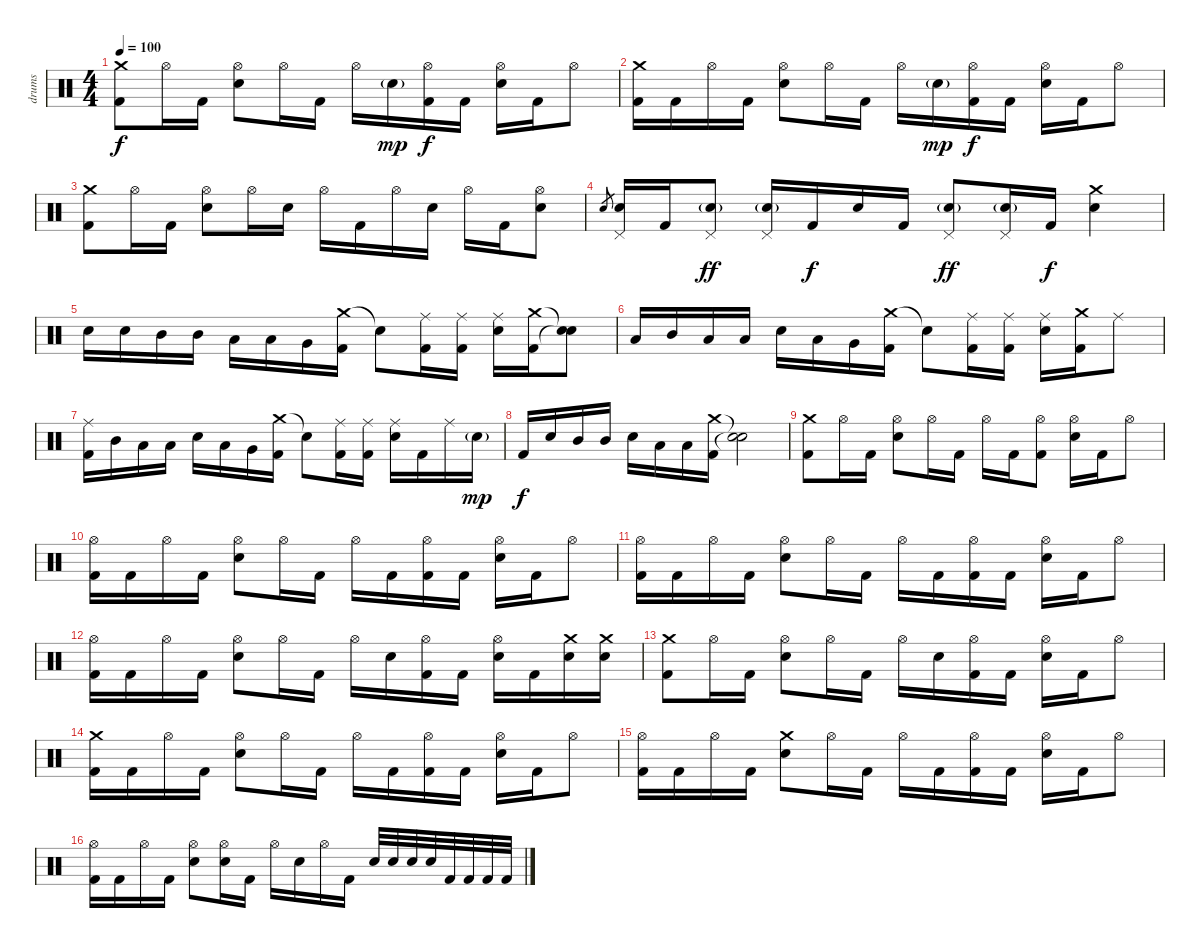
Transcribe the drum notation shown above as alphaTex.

\track ("drums" "drums") {instrument percussion}
\staff {score}
\articulation defaults
\ts (4 4)
\tempo 100
\clef neutral
\ks c
("Crash medium (hit)" "Kick (hit) 2").8{dy f} "Hi-Hat (open)".16 "Kick (hit) 2".16 ("Hi-Hat (open)" "Snare (hit) 2").8 "Hi-Hat (open)".16 "Kick (hit) 2".16 "Hi-Hat (open)".16 "Snare (hit) 2"{g}.16{dy mp} ("Hi-Hat (open)" "Kick (hit) 2").16{dy f} "Kick (hit) 2".16 ("Hi-Hat (open)" "Snare (hit) 2").16 "Kick (hit) 2".16 "Hi-Hat (open)".8 |
("Crash medium (hit)" "Kick (hit) 2").16 "Kick (hit) 2".16 "Hi-Hat (open)".16 "Kick (hit) 2".16 ("Hi-Hat (open)" "Snare (hit) 2").8 "Hi-Hat (open)".16 "Kick (hit) 2".16 "Hi-Hat (open)".16 "Snare (hit) 2"{g}.16{dy mp} ("Hi-Hat (open)" "Kick (hit) 2").16{dy f} "Kick (hit) 2".16 ("Hi-Hat (open)" "Snare (hit) 2").16 "Kick (hit) 2".16 "Hi-Hat (open)".8 |
("Crash medium (hit)" "Kick (hit) 2").8 "Hi-Hat (open)".16 "Kick (hit) 2".16 ("Hi-Hat (open)" "Snare (hit) 2").8 "Hi-Hat (open)".16 "Snare (hit) 2".16 "Hi-Hat (open)".16 "Kick (hit) 2".16 "Hi-Hat (open)".16 "Snare (hit) 2".16 "Hi-Hat (open)".16 "Kick (hit) 2".16 ("Hi-Hat (open)" "Snare (hit) 2").8 |
"Snare (hit) 2".8{gr} ("Snare (hit) 2" "Pedal Hi-Hat (hit)").16 "Kick (hit) 2".16 ("Snare (hit) 2"{g} "Pedal Hi-Hat (hit)").8{dy ff} ("Snare (hit) 2"{g} "Pedal Hi-Hat (hit)").16 "Kick (hit) 2".16{dy f} "Snare (hit) 2".16 "Kick (hit) 2".16 ("Snare (hit) 2"{g} "Pedal Hi-Hat (hit)").8{dy ff} ("Snare (hit) 2"{g} "Pedal Hi-Hat (hit)").16 "Kick (hit) 2".16{dy f} ("Crash medium (hit)" "Snare (hit) 2").4 |
"Snare (hit) 2".16 "Snare (hit) 2".16 "Mid Tom (hit)".16 "Mid Tom (hit)".16 "Low Tom (hit)".16 "Low Tom (hit)".16 "Very Low Tom (hit)".16 ("Crash medium (hit)" "Kick (hit) 2").16 "Snare (hit)"{t}.8 ("Ride (middle)" "Kick (hit) 2").16 ("Ride (middle)" "Kick (hit) 2").16 ("Ride (middle)" "Snare (hit) 2").16 ("Crash medium (hit)" "Kick (hit) 2").16 ("Snare (hit)"{t} "Snare (hit)"{t}).8 |
"Low Tom (hit)".16 "Mid Tom (hit)".16 "Low Tom (hit)".16 "Low Tom (hit)".16 "Snare (hit) 2".16 "Low Tom (hit)".16 "Very Low Tom (hit)".16 ("Crash medium (hit)" "Kick (hit) 2").16 "Snare (hit)"{t}.8 ("Ride (middle)" "Kick (hit) 2").16 ("Ride (middle)" "Kick (hit) 2").16 ("Ride (middle)" "Snare (hit) 2").16 ("Crash medium (hit)" "Kick (hit) 2").16 "Ride (middle)".8 |
("Ride (middle)" "Kick (hit) 2").16 "Mid Tom (hit)".16 "Low Tom (hit)".16 "Low Tom (hit)".16 "Snare (hit) 2".16 "Low Tom (hit)".16 "Very Low Tom (hit)".16 ("Crash medium (hit)" "Kick (hit) 2").16 "Snare (hit)"{t}.8 ("Ride (middle)" "Kick (hit) 2").16 ("Ride (middle)" "Kick (hit) 2").16 ("Ride (middle)" "Snare (hit) 2").16 "Kick (hit) 2".16 "Ride (middle)".16 "Snare (hit) 2"{g}.16{dy mp} |
"Kick (hit) 2".16{dy f} "Snare (hit) 2".16 "Mid Tom (hit)".16 "Mid Tom (hit)".16 "Snare (hit) 2".16 "Low Tom (hit)".16 "Low Tom (hit)".16 ("Crash medium (hit)" "Kick (hit) 2").16 ("Snare (hit)"{t} "Snare (hit)"{t}).2 |
("Crash medium (hit)" "Kick (hit) 2").8 "Hi-Hat (open)".16 "Kick (hit) 2".16 ("Hi-Hat (open)" "Snare (hit) 2").8 "Hi-Hat (open)".16 "Kick (hit) 2".16 "Hi-Hat (open)".16 "Kick (hit) 2".16 ("Hi-Hat (open)" "Kick (hit) 2").8 ("Hi-Hat (open)" "Snare (hit) 2").16 "Kick (hit) 2".16 "Hi-Hat (open)".8 |
("Hi-Hat (open)" "Kick (hit) 2").16 "Kick (hit) 2".16 "Hi-Hat (open)".16 "Kick (hit) 2".16 ("Hi-Hat (open)" "Snare (hit) 2").8 "Hi-Hat (open)".16 "Kick (hit) 2".16 "Hi-Hat (open)".16 "Kick (hit) 2".16 ("Hi-Hat (open)" "Kick (hit) 2").16 "Kick (hit) 2".16 ("Hi-Hat (open)" "Snare (hit) 2").16 "Kick (hit) 2".16 "Hi-Hat (open)".8 |
("Hi-Hat (open)" "Kick (hit) 2").16 "Kick (hit) 2".16 "Hi-Hat (open)".16 "Kick (hit) 2".16 ("Hi-Hat (open)" "Snare (hit) 2").8 "Hi-Hat (open)".16 "Kick (hit) 2".16 "Hi-Hat (open)".16 "Kick (hit) 2".16 ("Hi-Hat (open)" "Kick (hit) 2").16 "Kick (hit) 2".16 ("Hi-Hat (open)" "Snare (hit) 2").16 "Kick (hit) 2".16 "Hi-Hat (open)".8 |
("Hi-Hat (open)" "Kick (hit) 2").16 "Kick (hit) 2".16 "Hi-Hat (open)".16 "Kick (hit) 2".16 ("Hi-Hat (open)" "Snare (hit) 2").8 "Hi-Hat (open)".16 "Kick (hit) 2".16 "Hi-Hat (open)".16 "Snare (hit) 2".16 ("Hi-Hat (open)" "Kick (hit) 2").16 "Kick (hit) 2".16 ("Hi-Hat (open)" "Snare (hit) 2").16 "Kick (hit) 2".16 ("Crash medium (hit)" "Snare (hit) 2").16 ("Crash medium (hit)" "Snare (hit) 2").16 |
("Crash medium (hit)" "Kick (hit) 2").8 "Hi-Hat (open)".16 "Kick (hit) 2".16 ("Hi-Hat (open)" "Snare (hit) 2").8 "Hi-Hat (open)".16 "Kick (hit) 2".16 "Hi-Hat (open)".16 "Snare (hit) 2".16 ("Hi-Hat (open)" "Kick (hit) 2").16 "Kick (hit) 2".16 ("Hi-Hat (open)" "Snare (hit) 2").16 "Kick (hit) 2".16 "Hi-Hat (open)".8 |
("Crash medium (hit)" "Kick (hit) 2").16 "Kick (hit) 2".16 "Hi-Hat (open)".16 "Kick (hit) 2".16 ("Hi-Hat (open)" "Snare (hit) 2").8 "Hi-Hat (open)".16 "Kick (hit) 2".16 "Hi-Hat (open)".16 "Kick (hit) 2".16 ("Hi-Hat (open)" "Kick (hit) 2").16 "Kick (hit) 2".16 ("Hi-Hat (open)" "Snare (hit) 2").16 "Kick (hit) 2".16 "Hi-Hat (open)".8 |
("Hi-Hat (open)" "Kick (hit) 2").16 "Kick (hit) 2".16 "Hi-Hat (open)".16 "Kick (hit) 2".16 ("Crash medium (hit)" "Snare (hit) 2").8 "Hi-Hat (open)".16 "Kick (hit) 2".16 "Hi-Hat (open)".16 "Kick (hit) 2".16 ("Hi-Hat (open)" "Kick (hit) 2").16 "Kick (hit) 2".16 ("Hi-Hat (open)" "Snare (hit) 2").16 "Kick (hit) 2".16 "Hi-Hat (open)".8 |
("Hi-Hat (open)" "Kick (hit) 2").16 "Kick (hit) 2".16 "Hi-Hat (open)".16 "Kick (hit) 2".16 ("Hi-Hat (open)" "Snare (hit) 2").8 ("Hi-Hat (open)" "Snare (hit) 2").16 "Kick (hit) 2".16 "Hi-Hat (open)".16 "Snare (hit) 2".16 "Hi-Hat (open)".16 "Kick (hit) 2".16 "Snare (hit) 2".32 "Snare (hit) 2".32 "Snare (hit) 2".32 "Snare (hit) 2".32 "Kick (hit) 2".32 "Kick (hit) 2".32 "Kick (hit) 2".32 "Kick (hit) 2".32
